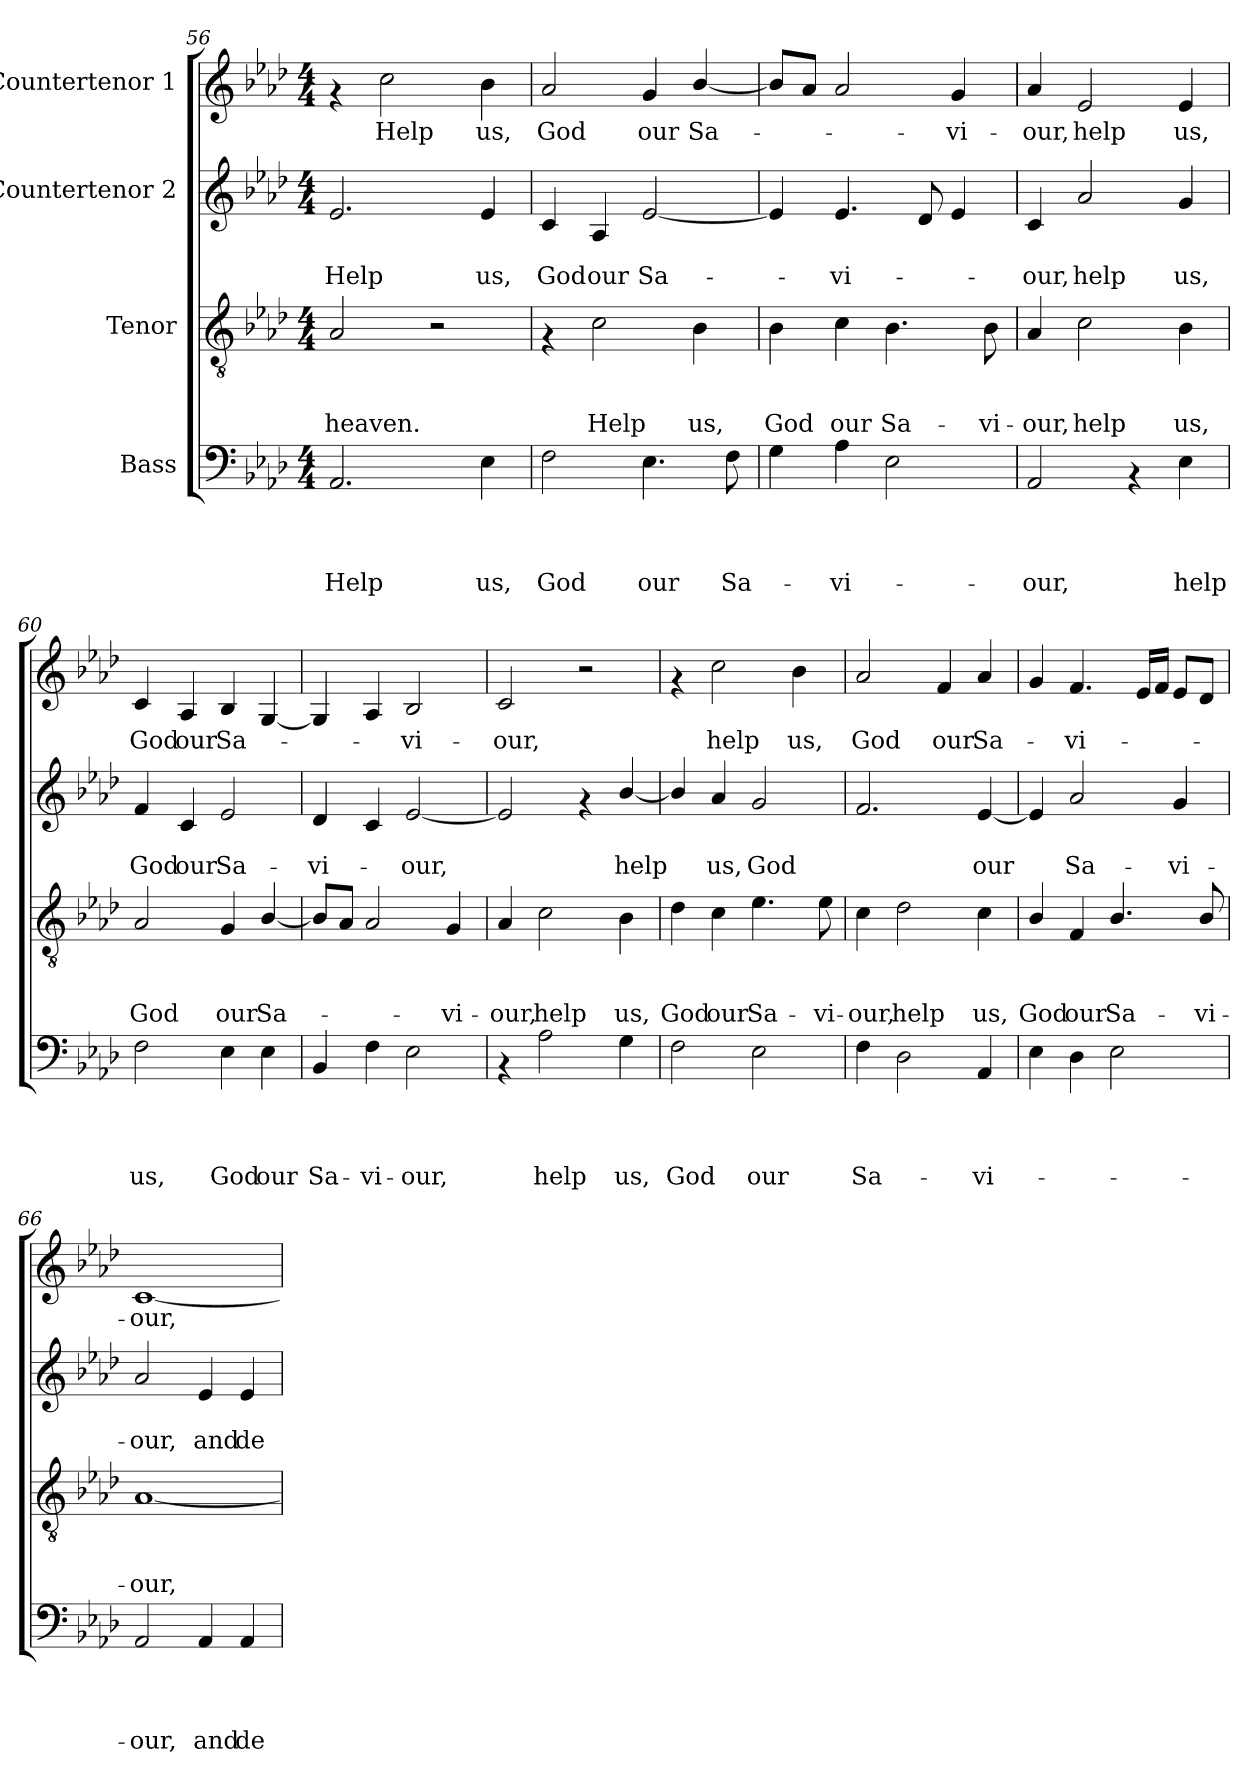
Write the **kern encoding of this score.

**kern	**text	**text	**text	**text	**kern	**text	**text	**text	**kern	**text	**text	**kern	**text
*part4	*part4	*part4	*part4	*part4	*part3	*part3	*part3	*part3	*part2	*part2	*part2	*part1	*part1
*staff4	*staff4	*staff4	*staff4	*staff4	*staff3	*staff3	*staff3	*staff3	*staff2	*staff2	*staff2	*staff1	*staff1
*I"Bass	*	*	*	*	*I"Tenor	*	*	*	*I"Countertenor 2	*	*	*I"Countertenor 1	*
*clefF4	*	*	*	*	*clefGv2	*	*	*	*clefG2	*	*	*clefG2	*
*k[b-e-a-d-]	*	*	*	*	*k[b-e-a-d-]	*	*	*	*k[b-e-a-d-]	*	*	*k[b-e-a-d-]	*
*A-:	*	*	*	*	*A-:	*	*	*	*A-:	*	*	*A-:	*
*M4/4	*	*	*	*	*M4/4	*	*	*	*M4/4	*	*	*M4/4	*
=56	=56	=56	=56	=56	=56	=56	=56	=56	=56	=56	=56	=56	=56
!	!	!	!	!LO:LY:b	!	!	!	!LO:LY:b	!	!	!LO:LY:b	!	!
2.AA-/	.	.	.	Help	2A-/	.	.	heaven.	2.e-/	.	Help	4rf	.
!	!	!	!	!	!	!	!	!	!	!	!	!	!LO:LY:b
.	.	.	.	.	.	.	.	.	.	.	.	2cc\	Help
.	.	.	.	.	2r	.	.	.	.	.	.	.	.
!	!	!	!	!LO:LY:b	!	!	!	!	!	!	!LO:LY:b	!	!LO:LY:b
4E-\	.	.	.	us,	.	.	.	.	4e-/	.	us,	4b-\	us,
!!LO:PB:g=z
=57!	=57!	=57!	=57!	=57!	=57!	=57!	=57!	=57!	=57!	=57!	=57!	=57!	=57!
!	!	!	!	!LO:LY:b	!	!	!	!	!	!	!LO:LY:b	!	!LO:LY:b
2F\	.	.	.	God	4rF	.	.	.	4c/	.	God	2a-/	God
!	!	!	!	!	!	!	!	!LO:LY:b	!	!	!LO:LY:b	!	!
.	.	.	.	.	2c\	.	.	Help	4A-/	.	our	.	.
!	!	!	!	!LO:LY:b	!	!	!	!	!	!	!LO:LY:b	!	!LO:LY:b
4.E-\	.	.	.	our	.	.	.	.	[<2e-/	.	Sa-	4g/	our
!	!	!	!	!	!	!	!	!LO:LY:b	!	!	!	!	!LO:LY:b
.	.	.	.	.	4B-\	.	.	us,	.	.	.	[<4b-/	Sa-
!	!	!	!	!LO:LY:b	!	!	!	!	!	!	!	!	!
8F\	.	.	.	Sa-	.	.	.	.	.	.	.	.	.
=58!	=58!	=58!	=58!	=58!	=58!	=58!	=58!	=58!	=58!	=58!	=58!	=58!	=58!
!	!	!	!	!	!	!	!	!LO:LY:b	!	!	!	!	!
4G\	.	.	.	.	4B-\	.	.	God	4e-/]	.	.	8b-/L]	.
.	.	.	.	.	.	.	.	.	.	.	.	8a-/J	.
!	!	!	!	!LO:LY:b	!	!	!	!LO:LY:b	!	!	!LO:LY:b	!	!
4A-\	.	.	.	-vi-	4c\	.	.	our	4.e-/	.	-vi-	2a-/	.
!	!	!	!	!	!	!	!	!LO:LY:b	!	!	!	!	!
2E-\	.	.	.	.	4.B-\	.	.	Sa-	.	.	.	.	.
.	.	.	.	.	.	.	.	.	8d-/	.	.	.	.
!	!	!	!	!	!	!	!	!	!	!	!	!	!LO:LY:b
.	.	.	.	.	.	.	.	.	4e-/	.	.	4g/	-vi-
!	!	!	!	!	!	!	!	!LO:LY:b	!	!	!	!	!
.	.	.	.	.	8B-\	.	.	-vi-	.	.	.	.	.
=59!	=59!	=59!	=59!	=59!	=59!	=59!	=59!	=59!	=59!	=59!	=59!	=59!	=59!
!	!	!	!	!LO:LY:b	!	!	!	!LO:LY:b	!	!	!LO:LY:b	!	!LO:LY:b
2AA-/	.	.	.	-our,	4A-/	.	.	-our,	4c/	.	-our,	4a-/	-our,
!	!	!	!	!	!	!	!	!LO:LY:b	!	!	!LO:LY:b	!	!LO:LY:b
.	.	.	.	.	2c\	.	.	help	2a-/	.	help	2e-/	help
4rAA	.	.	.	.	.	.	.	.	.	.	.	.	.
!	!	!	!	!LO:LY:b	!	!	!	!LO:LY:b	!	!	!LO:LY:b	!	!LO:LY:b
4E-\	.	.	.	help	4B-\	.	.	us,	4g/	.	us,	4e-/	us,
=60!	=60!	=60!	=60!	=60!	=60!	=60!	=60!	=60!	=60!	=60!	=60!	=60!	=60!
!	!	!	!	!LO:LY:b	!	!	!	!LO:LY:b	!	!	!LO:LY:b	!	!LO:LY:b
2F\	.	.	.	us,	2A-/	.	.	God	4f/	.	God	4c/	God
!	!	!	!	!	!	!	!	!	!	!	!LO:LY:b	!	!LO:LY:b
.	.	.	.	.	.	.	.	.	4c/	.	our	4A-/	our
!	!	!	!	!LO:LY:b	!	!	!	!LO:LY:b	!	!	!LO:LY:b	!	!LO:LY:b
4E-\	.	.	.	God	4G/	.	.	our	2e-/	.	Sa-	4B-/	Sa-
!	!	!	!	!LO:LY:b	!	!	!	!LO:LY:b	!	!	!	!	!
4E-\	.	.	.	our	[<4B-/	.	.	Sa-	.	.	.	[<4G/	.
=61!	=61!	=61!	=61!	=61!	=61!	=61!	=61!	=61!	=61!	=61!	=61!	=61!	=61!
!	!	!	!	!LO:LY:b	!	!	!	!	!	!	!LO:LY:b	!	!
4BB-/	.	.	.	Sa-	8B-/L]	.	.	.	4d-/	.	-vi-	4G/]	.
.	.	.	.	.	8A-/J	.	.	.	.	.	.	.	.
!	!	!	!	!LO:LY:b	!	!	!	!	!	!	!	!	!
4F\	.	.	.	-vi-	2A-/	.	.	.	4c/	.	.	4A-/	.
!	!	!	!	!LO:LY:b	!	!	!	!	!	!	!LO:LY:b	!	!LO:LY:b
2E-\	.	.	.	-our,	.	.	.	.	[<2e-/	.	-our,	2B-/	-vi-
!	!	!	!	!	!	!	!	!LO:LY:b	!	!	!	!	!
.	.	.	.	.	4G/	.	.	-vi-	.	.	.	.	.
!!LO:LB:g=z
=62!	=62!	=62!	=62!	=62!	=62!	=62!	=62!	=62!	=62!	=62!	=62!	=62!	=62!
!	!	!	!	!	!	!	!	!LO:LY:b	!	!	!	!	!LO:LY:b
4rAA	.	.	.	.	4A-/	.	.	-our,	2e-/]	.	.	2c/	-our,
!	!	!	!	!LO:LY:b	!	!	!	!LO:LY:b	!	!	!	!	!
2A-\	.	.	.	help	2c\	.	.	help	.	.	.	.	.
.	.	.	.	.	.	.	.	.	4rf	.	.	2r	.
!	!	!	!	!LO:LY:b	!	!	!	!LO:LY:b	!	!	!LO:LY:b	!	!
4G\	.	.	.	us,	4B-\	.	.	us,	[<4b-/	.	help	.	.
=63!	=63!	=63!	=63!	=63!	=63!	=63!	=63!	=63!	=63!	=63!	=63!	=63!	=63!
!	!	!	!	!LO:LY:b	!	!	!	!LO:LY:b	!	!	!	!	!
2F\	.	.	.	God	4d-\	.	.	God	4b-/]	.	.	4rf	.
!	!	!	!	!	!	!	!	!LO:LY:b	!	!	!LO:LY:b	!	!LO:LY:b
.	.	.	.	.	4c\	.	.	our	4a-/	.	us,	2cc\	help
!	!	!	!	!LO:LY:b	!	!	!	!LO:LY:b	!	!	!LO:LY:b	!	!
2E-\	.	.	.	our	4.e-\	.	.	Sa-	2g/	.	God	.	.
!	!	!	!	!	!	!	!	!	!	!	!	!	!LO:LY:b
.	.	.	.	.	.	.	.	.	.	.	.	4b-\	us,
!	!	!	!	!	!	!	!	!LO:LY:b	!	!	!	!	!
.	.	.	.	.	8e-\	.	.	-vi-	.	.	.	.	.
=64!	=64!	=64!	=64!	=64!	=64!	=64!	=64!	=64!	=64!	=64!	=64!	=64!	=64!
!	!	!	!	!LO:LY:b	!	!	!	!LO:LY:b	!	!	!	!	!LO:LY:b
4F\	.	.	.	Sa-	4c\	.	.	-our,	2.f/	.	.	2a-/	God
!	!	!	!	!	!	!	!	!LO:LY:b	!	!	!	!	!
2D-\	.	.	.	.	2d-\	.	.	help	.	.	.	.	.
!	!	!	!	!	!	!	!	!	!	!	!	!	!LO:LY:b
.	.	.	.	.	.	.	.	.	.	.	.	4f/	our
!	!	!	!	!LO:LY:b	!	!	!	!LO:LY:b	!	!	!LO:LY:b	!	!LO:LY:b
4AA-/	.	.	.	-vi-	4c\	.	.	us,	[<4e-/	.	our	4a-/	Sa-
=65!	=65!	=65!	=65!	=65!	=65!	=65!	=65!	=65!	=65!	=65!	=65!	=65!	=65!
!	!	!	!	!	!	!	!	!LO:LY:b	!	!	!	!	!
4E-\	.	.	.	.	4B-/	.	.	God	4e-/]	.	.	4g/	.
!	!	!	!	!	!	!	!	!LO:LY:b	!	!	!LO:LY:b	!	!LO:LY:b
4D-\	.	.	.	.	4F/	.	.	our	2a-/	.	Sa-	4.f/	-vi-
!	!	!	!	!	!	!	!	!LO:LY:b	!	!	!	!	!
2E-\	.	.	.	.	4.B-/	.	.	Sa-	.	.	.	.	.
.	.	.	.	.	.	.	.	.	.	.	.	16e-/LL	.
.	.	.	.	.	.	.	.	.	.	.	.	16f/JJ	.
!	!	!	!	!	!	!	!	!	!	!	!LO:LY:b	!	!
.	.	.	.	.	.	.	.	.	4g/	.	-vi-	8e-/L	.
!	!	!	!	!	!	!	!	!LO:LY:b	!	!	!	!	!
.	.	.	.	.	8B-/	.	.	-vi-	.	.	.	8d-/J	.
=66!	=66!	=66!	=66!	=66!	=66!	=66!	=66!	=66!	=66!	=66!	=66!	=66!	=66!
!	!	!	!	!LO:LY:b	!	!	!	!LO:LY:b	!	!	!LO:LY:b	!	!LO:LY:b
2AA-/	.	.	.	-our,	[<1A-	.	.	-our,	2a-/	.	-our,	[<1c	-our,
!	!	!	!	!LO:LY:b	!	!	!	!	!	!	!LO:LY:b	!	!
4AA-/	.	.	.	and	.	.	.	.	4e-/	.	and	.	.
!	!	!	!	!LO:LY:b	!	!	!	!	!	!	!LO:LY:b	!	!
4AA-/	.	.	.	de-	.	.	.	.	4e-/	.	de-	.	.
=!	=!	=!	=!	=!	=!	=!	=!	=!	=!	=!	=!	=!	=!
*-	*-	*-	*-	*-	*-	*-	*-	*-	*-	*-	*-	*-	*-
